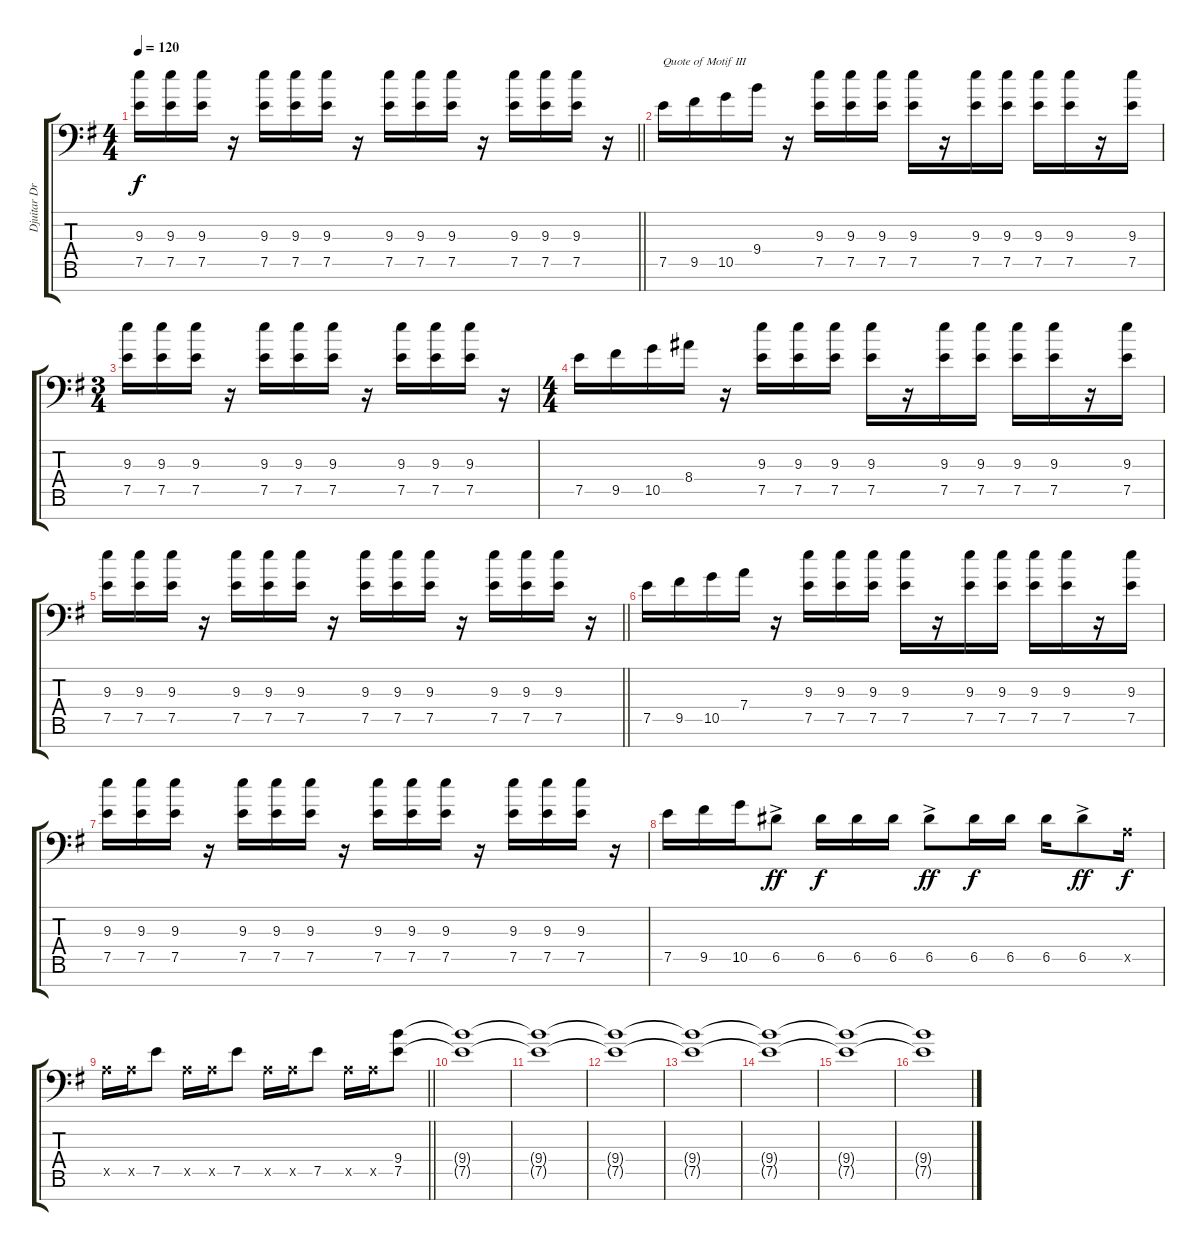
\track ("Djuitar Dropped A" "Djuitar Dr") {instrument distortionguitar}
\staff {score tabs}
\tuning (E4 B3 G3 D3 A2 E2 A1) {hide}
\ts (4 4)
\tempo 120
\clef f4
\barLineRight lightlight
\ks eminor
(9.3 7.5).16{dy f} (9.3 7.5).16 (9.3 7.5).16 r.16 (9.3 7.5).16 (9.3 7.5).16 (9.3 7.5).16 r.16 (9.3 7.5).16 (9.3 7.5).16 (9.3 7.5).16 r.16 (9.3 7.5).16 (9.3 7.5).16 (9.3 7.5).16 r.16 |
7.5.16{txt "Quote of Motif III"} 9.5.16 10.5.16 9.4.16 r.16 (9.3 7.5).16 (9.3 7.5).16 (9.3 7.5).16 (9.3 7.5).16 r.16 (9.3 7.5).16 (9.3 7.5).16 (9.3 7.5).16 (9.3 7.5).16 r.16 (9.3 7.5).16 |
\ts (3 4)
(9.3 7.5).16 (9.3 7.5).16 (9.3 7.5).16 r.16 (9.3 7.5).16 (9.3 7.5).16 (9.3 7.5).16 r.16 (9.3 7.5).16 (9.3 7.5).16 (9.3 7.5).16 r.16 |
\ts (4 4)
7.5.16 9.5.16 10.5.16 8.4.16 r.16 (9.3 7.5).16 (9.3 7.5).16 (9.3 7.5).16 (9.3 7.5).16 r.16 (9.3 7.5).16 (9.3 7.5).16 (9.3 7.5).16 (9.3 7.5).16 r.16 (9.3 7.5).16 |
\barLineRight lightlight
(9.3 7.5).16 (9.3 7.5).16 (9.3 7.5).16 r.16 (9.3 7.5).16 (9.3 7.5).16 (9.3 7.5).16 r.16 (9.3 7.5).16 (9.3 7.5).16 (9.3 7.5).16 r.16 (9.3 7.5).16 (9.3 7.5).16 (9.3 7.5).16 r.16 |
7.5.16 9.5.16 10.5.16 7.4.16 r.16 (9.3 7.5).16 (9.3 7.5).16 (9.3 7.5).16 (9.3 7.5).16 r.16 (9.3 7.5).16 (9.3 7.5).16 (9.3 7.5).16 (9.3 7.5).16 r.16 (9.3 7.5).16 |
(9.3 7.5).16 (9.3 7.5).16 (9.3 7.5).16 r.16 (9.3 7.5).16 (9.3 7.5).16 (9.3 7.5).16 r.16 (9.3 7.5).16 (9.3 7.5).16 (9.3 7.5).16 r.16 (9.3 7.5).16 (9.3 7.5).16 (9.3 7.5).16 r.16 |
7.5.16 9.5.16 10.5.16 6.5{ac}.8{dy ff} 6.5.16{dy f} 6.5.16 6.5.16 6.5{ac}.8{dy ff} 6.5.16{dy f} 6.5.16 6.5.16 6.5{ac}.8{dy ff} 0.5{x}.16{dy f} |
\barLineRight lightlight
0.5{x}.16 0.5{x}.16 7.5.8 0.5{x}.16 0.5{x}.16 7.5.8 0.5{x}.16 0.5{x}.16 7.5.8 0.5{x}.16 0.5{x}.16 (9.4 7.5).8 |
\section ("" "")
(9.4{t} 7.5{t}).1 |
(9.4{t} 7.5{t}).1 |
(9.4{t} 7.5{t}).1 |
(9.4{t} 7.5{t}).1 |
(9.4{t} 7.5{t}).1 |
(9.4{t} 7.5{t}).1 |
(9.4{t} 7.5{t}).1{volume 0}
